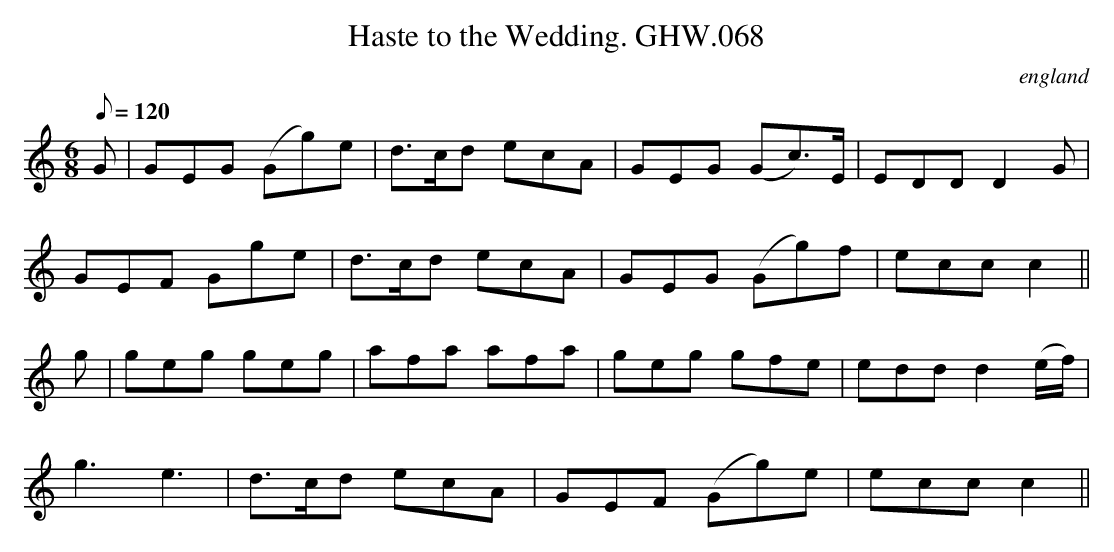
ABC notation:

X:1
T:Haste to the Wedding. GHW.068
O:england
M:6/8
L:1/8
Q:120
K:C
G|GEG (Gg)e|d>cd ecA|GEG (Gc)>E|EDD D2G|
GEF Gge|d>cd ecA|GEG (Gg)f|ecc c2||
g|geg geg|afa afa|geg gfe|edd d2 (e/f/)|
g3e3|d>cd ecA|GEF (Gg)e|ecc c2||
